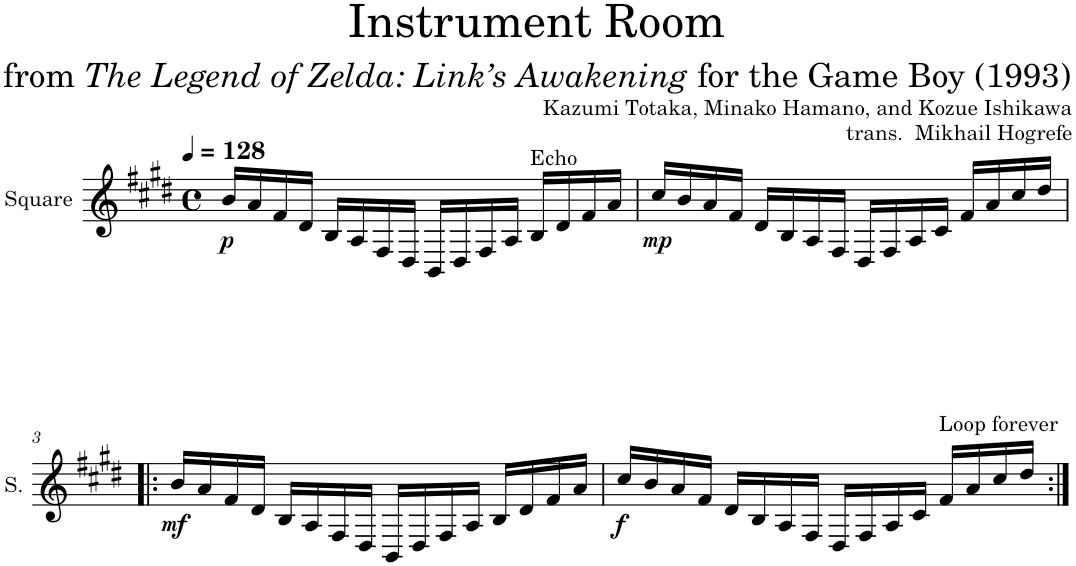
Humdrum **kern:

**kern	**dynam	**kern	**dynam
*part2	*part2	*part1	*part1
*staff2	*staff2	*staff1	*staff1
*I"Square Synthesizer	*	*I"Square	*
*	*	*I'S.	*
*stria5	*	*	*
*clefG2	*	*clefG2	*
*k[f#c#g#d#]	*	*k[f#c#g#d#]	*
*M4/4	*	*M4/4	*
*met(c)	*	*met(c)	*
*MM128	*	*MM128	*
=1	=1	=1	=1
!	!	!	!LO:DY:b
2r	.	16b/LL	p
.	.	16a/	.
.	.	16f#/	.
.	.	16d#/JJ	.
.	.	16B/LL	.
.	.	16A/	.
.	.	16F#/	.
.	.	16D#/JJ	.
4r	.	16BB/LL	.
.	.	16D#/	.
.	.	16F#/	.
.	.	16A/JJ	.
!	!	!LO:TX:a:t=Echo	!
16r	.	16B/LL	.
32r	.	16d#/	.
!	!LO:DY:b	!	!
16B/LL	pp	.	.
.	.	16f#/	.
16d#/	.	.	.
.	.	16a/JJ	.
[32f#/JJk	.	.	.
=2	=2	=2	=2
!	!	!	!LO:DY:b
32f#/KLL]	.	16cc#/LL	mp
16a/	.	.	.
.	.	16b/	.
!	!LO:DY:b	!	!
16cc#/J	p	.	.
.	.	16a/	.
16b/L	.	.	.
.	.	16f#/JJ	.
16a/JJ	.	.	.
.	.	16d#/LL	.
16f#/LL	.	.	.
.	.	16B/	.
16d#/J	.	.	.
.	.	16A/	.
16B/L	.	.	.
.	.	16F#/JJ	.
16A/JJ	.	.	.
.	.	16D#/LL	.
16F#/LL	.	.	.
.	.	16F#/	.
16D#/J	.	.	.
.	.	16A/	.
16F#/L	.	.	.
.	.	16c#/JJ	.
16A/JJ	.	.	.
.	.	16f#/LL	.
16c#/LL	.	.	.
.	.	16a/	.
16f#/J	.	.	.
.	.	16cc#/	.
16a/L	.	.	.
.	.	16dd#/JJ	.
[32cc#/JJk	.	.	.
!!LO:LB:g=z
=3!|:	=3!|:	=3!|:	=3!|:
!	!	!	!LO:DY:b
32cc#/KLL]	.	16b/LL	mf
16dd#/	.	.	.
.	.	16a/	.
!	!LO:DY:b	!	!
16b/J	mp	.	.
.	.	16f#/	.
16a/L	.	.	.
.	.	16d#/JJ	.
16f#/JJ	.	.	.
.	.	16B/LL	.
16d#/LL	.	.	.
.	.	16A/	.
16B/J	.	.	.
.	.	16F#/	.
16A/L	.	.	.
.	.	16D#/JJ	.
16F#/JJ	.	.	.
.	.	16BB/LL	.
16D#/LL	.	.	.
.	.	16D#/	.
16BB/J	.	.	.
.	.	16F#/	.
16D#/L	.	.	.
.	.	16A/JJ	.
16F#/JJ	.	.	.
.	.	16B/LL	.
16A/LL	.	.	.
.	.	16d#/	.
16B/J	.	.	.
.	.	16f#/	.
16d#/L	.	.	.
.	.	16a/JJ	.
[32f#/JJk	.	.	.
=4	=4	=4	=4
!	!	!	!LO:DY:b
32f#/KLL]	.	16cc#/LL	f
16a/	.	.	.
.	.	16b/	.
!	!LO:DY:b	!	!
16cc#/J	mf	.	.
.	.	16a/	.
16b/L	.	.	.
.	.	16f#/JJ	.
16a/JJ	.	.	.
.	.	16d#/LL	.
16f#/LL	.	.	.
.	.	16B/	.
16d#/J	.	.	.
.	.	16A/	.
16B/L	.	.	.
.	.	16F#/JJ	.
16A/JJ	.	.	.
.	.	16D#/LL	.
16F#/LL	.	.	.
.	.	16F#/	.
16D#/J	.	.	.
.	.	16A/	.
16F#/L	.	.	.
.	.	16c#/JJ	.
16A/JJ	.	.	.
!	!	!LO:TX:a:t=Loop forever	!
.	.	16f#/LL	.
16c#/LL	.	.	.
.	.	16a/	.
16f#/J	.	.	.
.	.	16cc#/	.
16a/L	.	.	.
.	.	16dd#/JJ	.
32cc#/JJk	.	.	.
=:|!	=:|!	=:|!	=:|!
*-	*-	*-	*-
